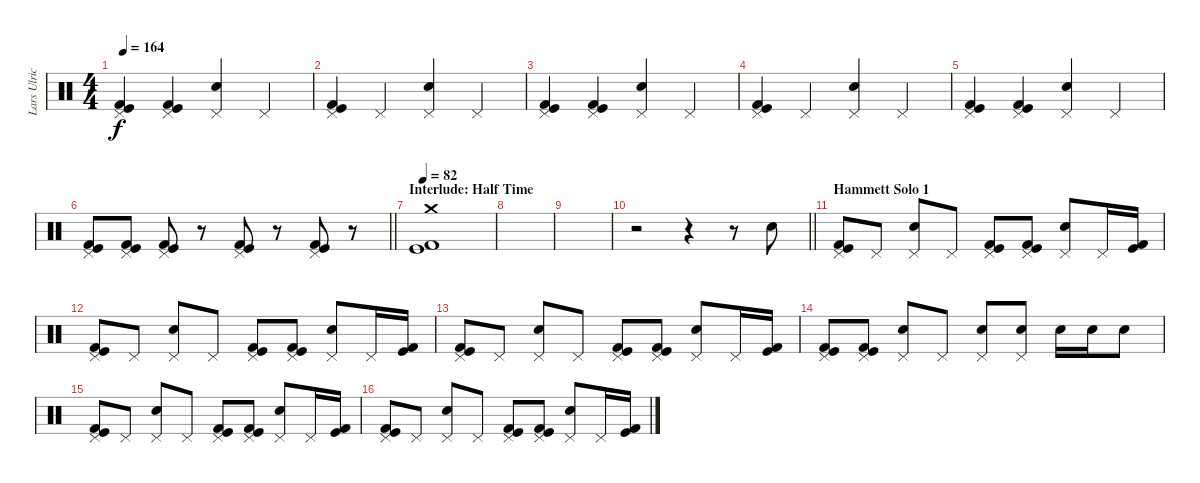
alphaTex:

\track ("Lars Ulrich" "Lars Ulric") {instrument percussion}
\staff {score}
\articulation defaults
\ts (4 4)
\tempo 164
\clef neutral
\ks c
("Pedal Hi-Hat (hit)" "Kick (hit)" "Kick (hit) 2").4{dy f} ("Pedal Hi-Hat (hit)" "Kick (hit)" "Kick (hit) 2").4 ("Pedal Hi-Hat (hit)" "Electric Snare (hit)").4 "Pedal Hi-Hat (hit)".4 |
("Pedal Hi-Hat (hit)" "Kick (hit)" "Kick (hit) 2").4 "Pedal Hi-Hat (hit)".4 ("Pedal Hi-Hat (hit)" "Electric Snare (hit)").4 "Pedal Hi-Hat (hit)".4 |
("Pedal Hi-Hat (hit)" "Kick (hit)" "Kick (hit) 2").4 ("Pedal Hi-Hat (hit)" "Kick (hit)" "Kick (hit) 2").4 ("Pedal Hi-Hat (hit)" "Electric Snare (hit)").4 "Pedal Hi-Hat (hit)".4 |
("Pedal Hi-Hat (hit)" "Kick (hit)" "Kick (hit) 2").4 "Pedal Hi-Hat (hit)".4 ("Pedal Hi-Hat (hit)" "Electric Snare (hit)").4 "Pedal Hi-Hat (hit)".4 |
("Pedal Hi-Hat (hit)" "Kick (hit)" "Kick (hit) 2").4 ("Pedal Hi-Hat (hit)" "Kick (hit)" "Kick (hit) 2").4 ("Pedal Hi-Hat (hit)" "Electric Snare (hit)").4 "Pedal Hi-Hat (hit)".4 |
\barLineRight lightlight
("Pedal Hi-Hat (hit)" "Kick (hit)" "Kick (hit) 2").8 ("Pedal Hi-Hat (hit)" "Kick (hit)" "Kick (hit) 2").8 ("Pedal Hi-Hat (hit)" "Kick (hit)" "Kick (hit) 2").8 r.8 ("Pedal Hi-Hat (hit)" "Kick (hit)" "Kick (hit) 2").8 r.8 ("Pedal Hi-Hat (hit)" "Kick (hit)" "Kick (hit) 2").8 r.8 |
\section ("" "Interlude: Half Time")
\tempo 82
("Crash medium (hit)" "Kick (hit)" "Kick (hit) 2").1 |
|
|
\barLineRight lightlight
r.2 r.4 r.8 "Electric Snare (hit)".8 |
\section ("" "Hammett Solo 1")
("Pedal Hi-Hat (hit)" "Kick (hit)" "Kick (hit) 2").8 "Pedal Hi-Hat (hit)".8 ("Pedal Hi-Hat (hit)" "Electric Snare (hit)").8 "Pedal Hi-Hat (hit)".8 ("Pedal Hi-Hat (hit)" "Kick (hit)" "Kick (hit) 2").8 ("Pedal Hi-Hat (hit)" "Kick (hit)" "Kick (hit) 2").8 ("Pedal Hi-Hat (hit)" "Electric Snare (hit)").8 "Pedal Hi-Hat (hit)".16 ("Kick (hit)" "Kick (hit) 2").16 |
("Pedal Hi-Hat (hit)" "Kick (hit)" "Kick (hit) 2").8 "Pedal Hi-Hat (hit)".8 ("Pedal Hi-Hat (hit)" "Electric Snare (hit)").8 "Pedal Hi-Hat (hit)".8 ("Pedal Hi-Hat (hit)" "Kick (hit)" "Kick (hit) 2").8 ("Pedal Hi-Hat (hit)" "Kick (hit)" "Kick (hit) 2").8 ("Pedal Hi-Hat (hit)" "Electric Snare (hit)").8 "Pedal Hi-Hat (hit)".16 ("Kick (hit)" "Kick (hit) 2").16 |
("Pedal Hi-Hat (hit)" "Kick (hit)" "Kick (hit) 2").8 "Pedal Hi-Hat (hit)".8 ("Pedal Hi-Hat (hit)" "Electric Snare (hit)").8 "Pedal Hi-Hat (hit)".8 ("Pedal Hi-Hat (hit)" "Kick (hit)" "Kick (hit) 2").8 ("Pedal Hi-Hat (hit)" "Kick (hit)" "Kick (hit) 2").8 ("Pedal Hi-Hat (hit)" "Electric Snare (hit)").8 "Pedal Hi-Hat (hit)".16 ("Kick (hit)" "Kick (hit) 2").16 |
("Pedal Hi-Hat (hit)" "Kick (hit)" "Kick (hit) 2").8 ("Pedal Hi-Hat (hit)" "Kick (hit)" "Kick (hit) 2").8 ("Pedal Hi-Hat (hit)" "Electric Snare (hit)").8 "Pedal Hi-Hat (hit)".8 ("Pedal Hi-Hat (hit)" "Electric Snare (hit)").8 ("Pedal Hi-Hat (hit)" "Electric Snare (hit)").8 "Electric Snare (hit)".16 "Electric Snare (hit)".16 "Electric Snare (hit)".8 |
("Pedal Hi-Hat (hit)" "Kick (hit)" "Kick (hit) 2").8 "Pedal Hi-Hat (hit)".8 ("Pedal Hi-Hat (hit)" "Electric Snare (hit)").8 "Pedal Hi-Hat (hit)".8 ("Pedal Hi-Hat (hit)" "Kick (hit)" "Kick (hit) 2").8 ("Pedal Hi-Hat (hit)" "Kick (hit)" "Kick (hit) 2").8 ("Pedal Hi-Hat (hit)" "Electric Snare (hit)").8 "Pedal Hi-Hat (hit)".16 ("Kick (hit)" "Kick (hit) 2").16 |
("Pedal Hi-Hat (hit)" "Kick (hit)" "Kick (hit) 2").8 "Pedal Hi-Hat (hit)".8 ("Pedal Hi-Hat (hit)" "Electric Snare (hit)").8 "Pedal Hi-Hat (hit)".8 ("Pedal Hi-Hat (hit)" "Kick (hit)" "Kick (hit) 2").8 ("Pedal Hi-Hat (hit)" "Kick (hit)" "Kick (hit) 2").8 ("Pedal Hi-Hat (hit)" "Electric Snare (hit)").8 "Pedal Hi-Hat (hit)".16 ("Kick (hit)" "Kick (hit) 2").16
